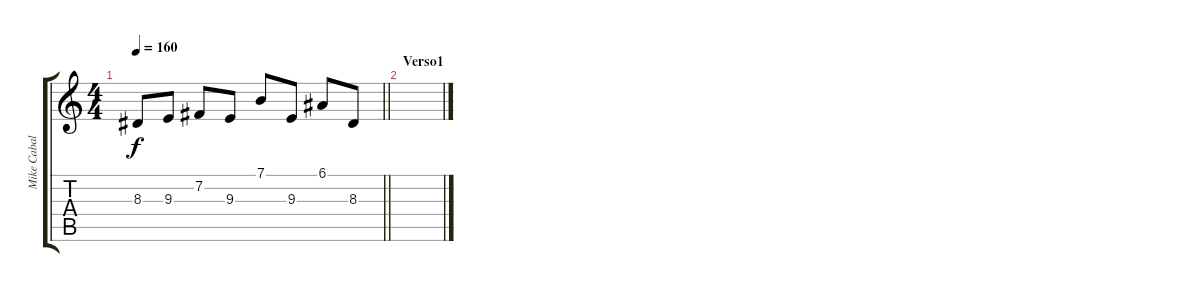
\track ("Mike Caballero" "Mike Cabal") {instrument lead2sawtooth}
\staff {score tabs}
\tuning (E4 B3 G3 D3 A2 E2) {hide}
\ts (4 4)
\tempo 160
\clef g2
\barLineRight lightlight
\ks c
8.3.8{dy f} 9.3.8 7.2.8 9.3.8 7.1.8 9.3.8 6.1.8 8.3.8 |
\section ("" "Verso1")
